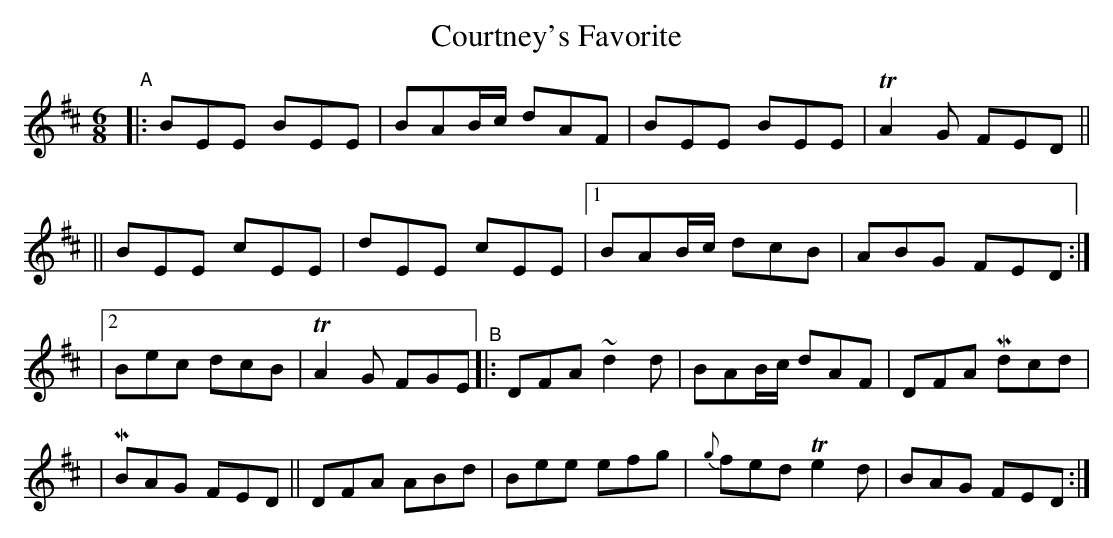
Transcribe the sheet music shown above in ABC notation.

X:1
T: Courtney's Favorite
M: 6/8
L: 1/8
K: Edor
"^A"|: BEE BEE | BAB/c/ dAF | BEE BEE | TA2G FED ||
|| BEE cEE | dEE cEE |[1 BAB/c/ dcB | ABG FED :|
|[2 Bec dcB | TA2G FGE "^B"|: DFA ~d2d | BAB/c/ dAF | DFA Mdcd |
| MBAG FED || DFA ABd | Bee efg | {g}fed Te2d | BAG FED :|
